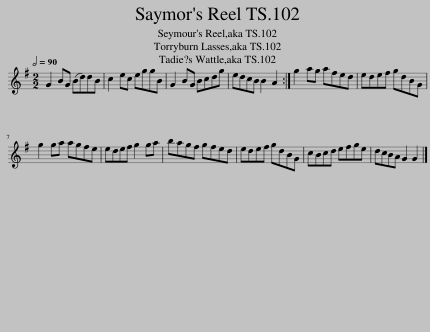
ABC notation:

X:1
L:1/8
Q:1/2=90
M:2/2
I:linebreak $
K:G
V:1 treble
V:1
 G2 BG (Bd)dB | c2 ec eggB | G2 BG Bcdg | edcB B2 A2 :| g2 ag afed | %5
 edef gdBG |$ g2 ga agfe | edef g2 ga | bagf gfed | edef gdBG | %10
 cBcd efge | dcBA G2 G2 |] %12
